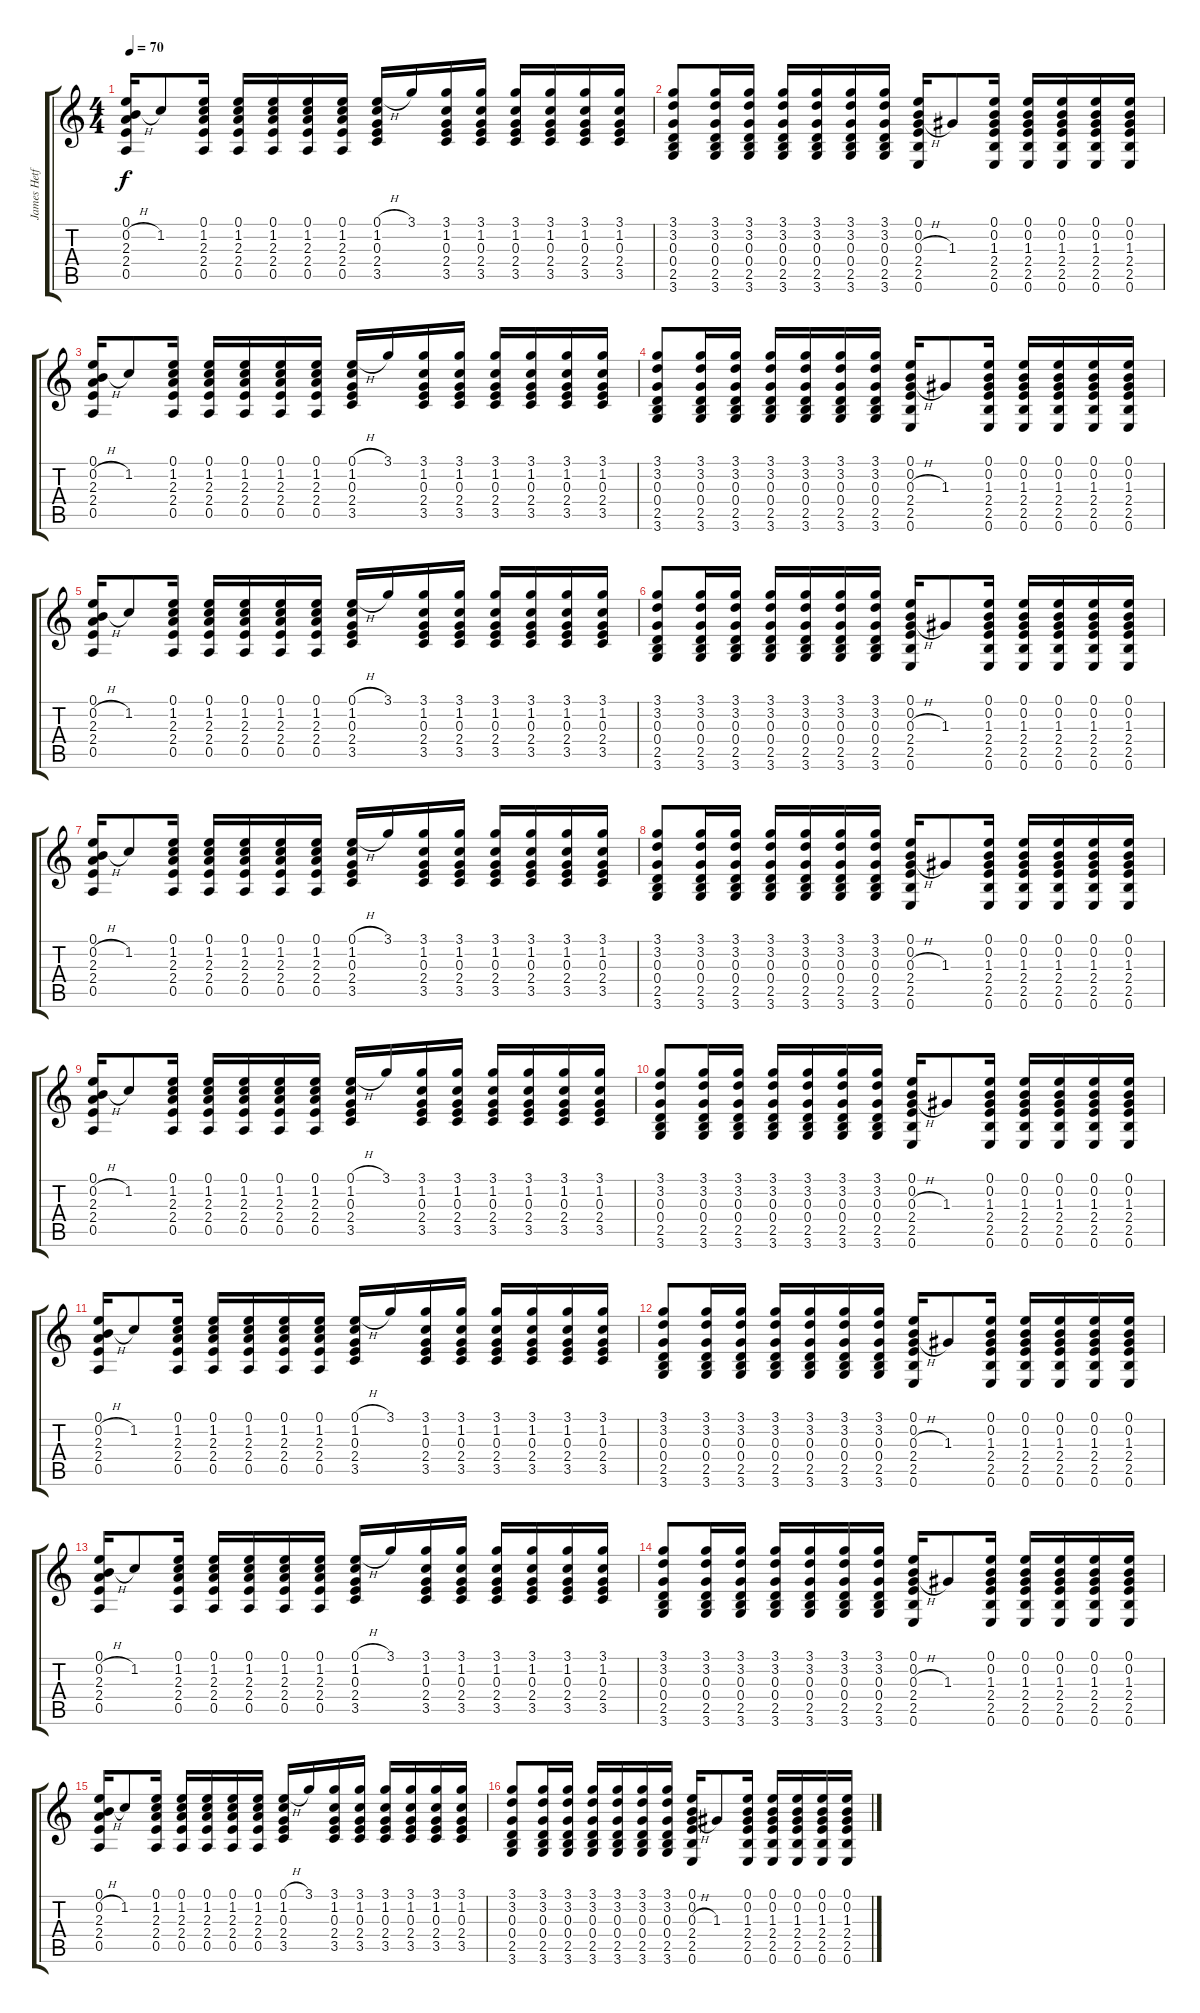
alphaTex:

\track ("James Hetfield (Acoustic Guitar)" "James Hetf") {instrument acousticguitarsteel}
\staff {score tabs}
\tuning (E4 B3 G3 D3 A2 E2) {hide}
\ts (4 4)
\tempo 70
\clef g2
\ks c
(0.1 0.2{h} 2.3 2.4 0.5).16{dy f} 1.2.8 (0.1 1.2 2.3 2.4 0.5).16 (0.1 1.2 2.3 2.4 0.5).16 (0.1 1.2 2.3 2.4 0.5).16 (0.1 1.2 2.3 2.4 0.5).16 (0.1 1.2 2.3 2.4 0.5).16 (0.1{h} 1.2 0.3 2.4 3.5).16 3.1.16 (3.1 1.2 0.3 2.4 3.5).16 (3.1 1.2 0.3 2.4 3.5).16 (3.1 1.2 0.3 2.4 3.5).16 (3.1 1.2 0.3 2.4 3.5).16 (3.1 1.2 0.3 2.4 3.5).16 (3.1 1.2 0.3 2.4 3.5).16 |
(3.1 3.2 0.3 0.4 2.5 3.6).8 (3.1 3.2 0.3 0.4 2.5 3.6).16 (3.1 3.2 0.3 0.4 2.5 3.6).16 (3.1 3.2 0.3 0.4 2.5 3.6).16 (3.1 3.2 0.3 0.4 2.5 3.6).16 (3.1 3.2 0.3 0.4 2.5 3.6).16 (3.1 3.2 0.3 0.4 2.5 3.6).16 (0.1 0.2 0.3{h} 2.4 2.5 0.6).16 1.3.8 (0.1 0.2 1.3 2.4 2.5 0.6).16 (0.1 0.2 1.3 2.4 2.5 0.6).16 (0.1 0.2 1.3 2.4 2.5 0.6).16 (0.1 0.2 1.3 2.4 2.5 0.6).16 (0.1 0.2 1.3 2.4 2.5 0.6).16 |
(0.1 0.2{h} 2.3 2.4 0.5).16 1.2.8 (0.1 1.2 2.3 2.4 0.5).16 (0.1 1.2 2.3 2.4 0.5).16 (0.1 1.2 2.3 2.4 0.5).16 (0.1 1.2 2.3 2.4 0.5).16 (0.1 1.2 2.3 2.4 0.5).16 (0.1{h} 1.2 0.3 2.4 3.5).16 3.1.16 (3.1 1.2 0.3 2.4 3.5).16 (3.1 1.2 0.3 2.4 3.5).16 (3.1 1.2 0.3 2.4 3.5).16 (3.1 1.2 0.3 2.4 3.5).16 (3.1 1.2 0.3 2.4 3.5).16 (3.1 1.2 0.3 2.4 3.5).16 |
(3.1 3.2 0.3 0.4 2.5 3.6).8 (3.1 3.2 0.3 0.4 2.5 3.6).16 (3.1 3.2 0.3 0.4 2.5 3.6).16 (3.1 3.2 0.3 0.4 2.5 3.6).16 (3.1 3.2 0.3 0.4 2.5 3.6).16 (3.1 3.2 0.3 0.4 2.5 3.6).16 (3.1 3.2 0.3 0.4 2.5 3.6).16 (0.1 0.2 0.3{h} 2.4 2.5 0.6).16 1.3.8 (0.1 0.2 1.3 2.4 2.5 0.6).16 (0.1 0.2 1.3 2.4 2.5 0.6).16 (0.1 0.2 1.3 2.4 2.5 0.6).16 (0.1 0.2 1.3 2.4 2.5 0.6).16 (0.1 0.2 1.3 2.4 2.5 0.6).16 |
(0.1 0.2{h} 2.3 2.4 0.5).16 1.2.8 (0.1 1.2 2.3 2.4 0.5).16 (0.1 1.2 2.3 2.4 0.5).16 (0.1 1.2 2.3 2.4 0.5).16 (0.1 1.2 2.3 2.4 0.5).16 (0.1 1.2 2.3 2.4 0.5).16 (0.1{h} 1.2 0.3 2.4 3.5).16 3.1.16 (3.1 1.2 0.3 2.4 3.5).16 (3.1 1.2 0.3 2.4 3.5).16 (3.1 1.2 0.3 2.4 3.5).16 (3.1 1.2 0.3 2.4 3.5).16 (3.1 1.2 0.3 2.4 3.5).16 (3.1 1.2 0.3 2.4 3.5).16 |
(3.1 3.2 0.3 0.4 2.5 3.6).8 (3.1 3.2 0.3 0.4 2.5 3.6).16 (3.1 3.2 0.3 0.4 2.5 3.6).16 (3.1 3.2 0.3 0.4 2.5 3.6).16 (3.1 3.2 0.3 0.4 2.5 3.6).16 (3.1 3.2 0.3 0.4 2.5 3.6).16 (3.1 3.2 0.3 0.4 2.5 3.6).16 (0.1 0.2 0.3{h} 2.4 2.5 0.6).16 1.3.8 (0.1 0.2 1.3 2.4 2.5 0.6).16 (0.1 0.2 1.3 2.4 2.5 0.6).16 (0.1 0.2 1.3 2.4 2.5 0.6).16 (0.1 0.2 1.3 2.4 2.5 0.6).16 (0.1 0.2 1.3 2.4 2.5 0.6).16 |
(0.1 0.2{h} 2.3 2.4 0.5).16 1.2.8 (0.1 1.2 2.3 2.4 0.5).16 (0.1 1.2 2.3 2.4 0.5).16 (0.1 1.2 2.3 2.4 0.5).16 (0.1 1.2 2.3 2.4 0.5).16 (0.1 1.2 2.3 2.4 0.5).16 (0.1{h} 1.2 0.3 2.4 3.5).16 3.1.16 (3.1 1.2 0.3 2.4 3.5).16 (3.1 1.2 0.3 2.4 3.5).16 (3.1 1.2 0.3 2.4 3.5).16 (3.1 1.2 0.3 2.4 3.5).16 (3.1 1.2 0.3 2.4 3.5).16 (3.1 1.2 0.3 2.4 3.5).16 |
(3.1 3.2 0.3 0.4 2.5 3.6).8 (3.1 3.2 0.3 0.4 2.5 3.6).16 (3.1 3.2 0.3 0.4 2.5 3.6).16 (3.1 3.2 0.3 0.4 2.5 3.6).16 (3.1 3.2 0.3 0.4 2.5 3.6).16 (3.1 3.2 0.3 0.4 2.5 3.6).16 (3.1 3.2 0.3 0.4 2.5 3.6).16 (0.1 0.2 0.3{h} 2.4 2.5 0.6).16 1.3.8 (0.1 0.2 1.3 2.4 2.5 0.6).16 (0.1 0.2 1.3 2.4 2.5 0.6).16 (0.1 0.2 1.3 2.4 2.5 0.6).16 (0.1 0.2 1.3 2.4 2.5 0.6).16 (0.1 0.2 1.3 2.4 2.5 0.6).16 |
(0.1 0.2{h} 2.3 2.4 0.5).16 1.2.8 (0.1 1.2 2.3 2.4 0.5).16 (0.1 1.2 2.3 2.4 0.5).16 (0.1 1.2 2.3 2.4 0.5).16 (0.1 1.2 2.3 2.4 0.5).16 (0.1 1.2 2.3 2.4 0.5).16 (0.1{h} 1.2 0.3 2.4 3.5).16 3.1.16 (3.1 1.2 0.3 2.4 3.5).16 (3.1 1.2 0.3 2.4 3.5).16 (3.1 1.2 0.3 2.4 3.5).16 (3.1 1.2 0.3 2.4 3.5).16 (3.1 1.2 0.3 2.4 3.5).16 (3.1 1.2 0.3 2.4 3.5).16 |
(3.1 3.2 0.3 0.4 2.5 3.6).8 (3.1 3.2 0.3 0.4 2.5 3.6).16 (3.1 3.2 0.3 0.4 2.5 3.6).16 (3.1 3.2 0.3 0.4 2.5 3.6).16 (3.1 3.2 0.3 0.4 2.5 3.6).16 (3.1 3.2 0.3 0.4 2.5 3.6).16 (3.1 3.2 0.3 0.4 2.5 3.6).16 (0.1 0.2 0.3{h} 2.4 2.5 0.6).16 1.3.8 (0.1 0.2 1.3 2.4 2.5 0.6).16 (0.1 0.2 1.3 2.4 2.5 0.6).16 (0.1 0.2 1.3 2.4 2.5 0.6).16 (0.1 0.2 1.3 2.4 2.5 0.6).16 (0.1 0.2 1.3 2.4 2.5 0.6).16 |
(0.1 0.2{h} 2.3 2.4 0.5).16 1.2.8 (0.1 1.2 2.3 2.4 0.5).16 (0.1 1.2 2.3 2.4 0.5).16 (0.1 1.2 2.3 2.4 0.5).16 (0.1 1.2 2.3 2.4 0.5).16 (0.1 1.2 2.3 2.4 0.5).16 (0.1{h} 1.2 0.3 2.4 3.5).16 3.1.16 (3.1 1.2 0.3 2.4 3.5).16 (3.1 1.2 0.3 2.4 3.5).16 (3.1 1.2 0.3 2.4 3.5).16 (3.1 1.2 0.3 2.4 3.5).16 (3.1 1.2 0.3 2.4 3.5).16 (3.1 1.2 0.3 2.4 3.5).16 |
(3.1 3.2 0.3 0.4 2.5 3.6).8 (3.1 3.2 0.3 0.4 2.5 3.6).16 (3.1 3.2 0.3 0.4 2.5 3.6).16 (3.1 3.2 0.3 0.4 2.5 3.6).16 (3.1 3.2 0.3 0.4 2.5 3.6).16 (3.1 3.2 0.3 0.4 2.5 3.6).16 (3.1 3.2 0.3 0.4 2.5 3.6).16 (0.1 0.2 0.3{h} 2.4 2.5 0.6).16 1.3.8 (0.1 0.2 1.3 2.4 2.5 0.6).16 (0.1 0.2 1.3 2.4 2.5 0.6).16 (0.1 0.2 1.3 2.4 2.5 0.6).16 (0.1 0.2 1.3 2.4 2.5 0.6).16 (0.1 0.2 1.3 2.4 2.5 0.6).16 |
(0.1 0.2{h} 2.3 2.4 0.5).16 1.2.8 (0.1 1.2 2.3 2.4 0.5).16 (0.1 1.2 2.3 2.4 0.5).16 (0.1 1.2 2.3 2.4 0.5).16 (0.1 1.2 2.3 2.4 0.5).16 (0.1 1.2 2.3 2.4 0.5).16 (0.1{h} 1.2 0.3 2.4 3.5).16 3.1.16 (3.1 1.2 0.3 2.4 3.5).16 (3.1 1.2 0.3 2.4 3.5).16 (3.1 1.2 0.3 2.4 3.5).16 (3.1 1.2 0.3 2.4 3.5).16 (3.1 1.2 0.3 2.4 3.5).16 (3.1 1.2 0.3 2.4 3.5).16 |
(3.1 3.2 0.3 0.4 2.5 3.6).8 (3.1 3.2 0.3 0.4 2.5 3.6).16 (3.1 3.2 0.3 0.4 2.5 3.6).16 (3.1 3.2 0.3 0.4 2.5 3.6).16 (3.1 3.2 0.3 0.4 2.5 3.6).16 (3.1 3.2 0.3 0.4 2.5 3.6).16 (3.1 3.2 0.3 0.4 2.5 3.6).16 (0.1 0.2 0.3{h} 2.4 2.5 0.6).16 1.3.8 (0.1 0.2 1.3 2.4 2.5 0.6).16 (0.1 0.2 1.3 2.4 2.5 0.6).16 (0.1 0.2 1.3 2.4 2.5 0.6).16 (0.1 0.2 1.3 2.4 2.5 0.6).16 (0.1 0.2 1.3 2.4 2.5 0.6).16 |
(0.1 0.2{h} 2.3 2.4 0.5).16 1.2.8 (0.1 1.2 2.3 2.4 0.5).16 (0.1 1.2 2.3 2.4 0.5).16 (0.1 1.2 2.3 2.4 0.5).16 (0.1 1.2 2.3 2.4 0.5).16 (0.1 1.2 2.3 2.4 0.5).16 (0.1{h} 1.2 0.3 2.4 3.5).16 3.1.16 (3.1 1.2 0.3 2.4 3.5).16 (3.1 1.2 0.3 2.4 3.5).16 (3.1 1.2 0.3 2.4 3.5).16 (3.1 1.2 0.3 2.4 3.5).16 (3.1 1.2 0.3 2.4 3.5).16 (3.1 1.2 0.3 2.4 3.5).16 |
(3.1 3.2 0.3 0.4 2.5 3.6).8 (3.1 3.2 0.3 0.4 2.5 3.6).16 (3.1 3.2 0.3 0.4 2.5 3.6).16 (3.1 3.2 0.3 0.4 2.5 3.6).16 (3.1 3.2 0.3 0.4 2.5 3.6).16 (3.1 3.2 0.3 0.4 2.5 3.6).16 (3.1 3.2 0.3 0.4 2.5 3.6).16 (0.1 0.2 0.3{h} 2.4 2.5 0.6).16 1.3.8 (0.1 0.2 1.3 2.4 2.5 0.6).16 (0.1 0.2 1.3 2.4 2.5 0.6).16 (0.1 0.2 1.3 2.4 2.5 0.6).16 (0.1 0.2 1.3 2.4 2.5 0.6).16 (0.1 0.2 1.3 2.4 2.5 0.6).16
